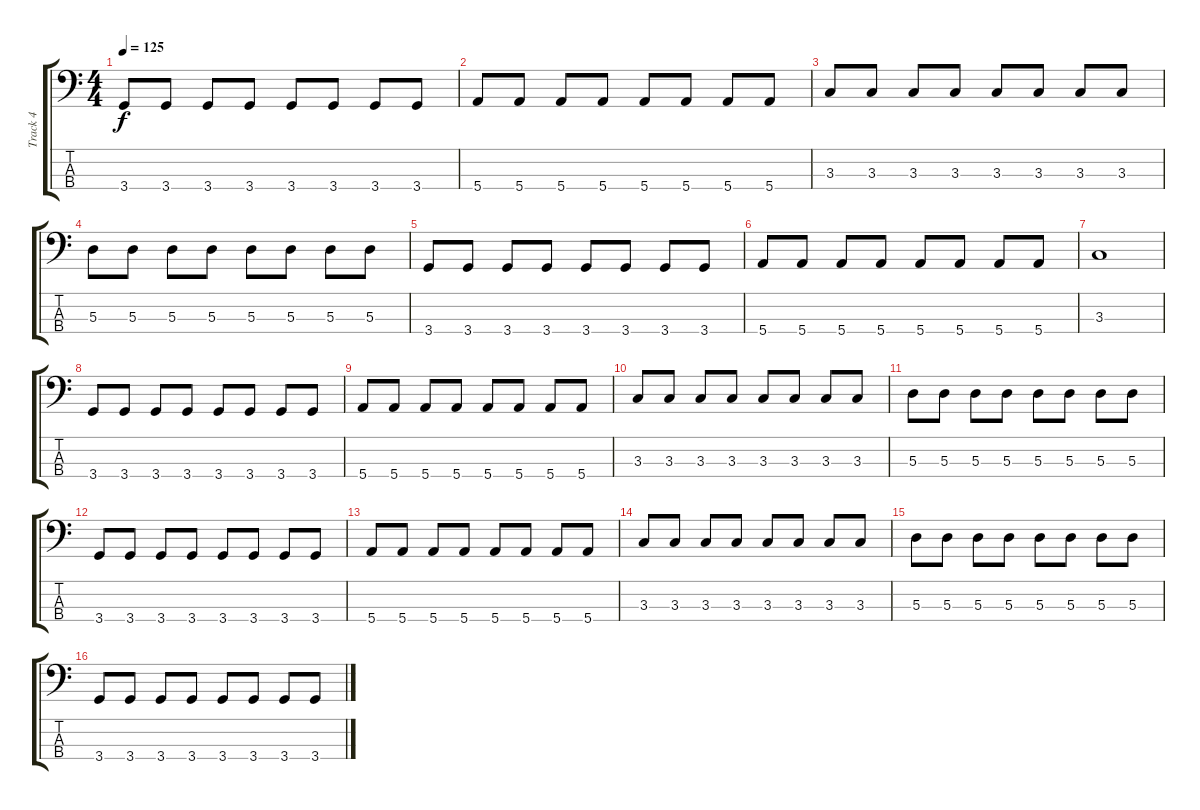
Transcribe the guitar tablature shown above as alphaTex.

\track ("Track 4" "Track 4") {instrument electricbasspick}
\staff {score tabs}
\tuning (G2 D2 A1 E1) {hide}
\ts (4 4)
\tempo 125
\clef f4
\ks c
3.4.8{dy f} 3.4.8 3.4.8 3.4.8 3.4.8 3.4.8 3.4.8 3.4.8 |
5.4.8 5.4.8 5.4.8 5.4.8 5.4.8 5.4.8 5.4.8 5.4.8 |
3.3.8 3.3.8 3.3.8 3.3.8 3.3.8 3.3.8 3.3.8 3.3.8 |
5.3.8 5.3.8 5.3.8 5.3.8 5.3.8 5.3.8 5.3.8 5.3.8 |
3.4.8 3.4.8 3.4.8 3.4.8 3.4.8 3.4.8 3.4.8 3.4.8 |
5.4.8 5.4.8 5.4.8 5.4.8 5.4.8 5.4.8 5.4.8 5.4.8 |
3.3.1 |
3.4.8 3.4.8 3.4.8 3.4.8 3.4.8 3.4.8 3.4.8 3.4.8 |
5.4.8 5.4.8 5.4.8 5.4.8 5.4.8 5.4.8 5.4.8 5.4.8 |
3.3.8 3.3.8 3.3.8 3.3.8 3.3.8 3.3.8 3.3.8 3.3.8 |
5.3.8 5.3.8 5.3.8 5.3.8 5.3.8 5.3.8 5.3.8 5.3.8 |
3.4.8 3.4.8 3.4.8 3.4.8 3.4.8 3.4.8 3.4.8 3.4.8 |
5.4.8 5.4.8 5.4.8 5.4.8 5.4.8 5.4.8 5.4.8 5.4.8 |
3.3.8 3.3.8 3.3.8 3.3.8 3.3.8 3.3.8 3.3.8 3.3.8 |
5.3.8 5.3.8 5.3.8 5.3.8 5.3.8 5.3.8 5.3.8 5.3.8 |
3.4.8 3.4.8 3.4.8 3.4.8 3.4.8 3.4.8 3.4.8 3.4.8
